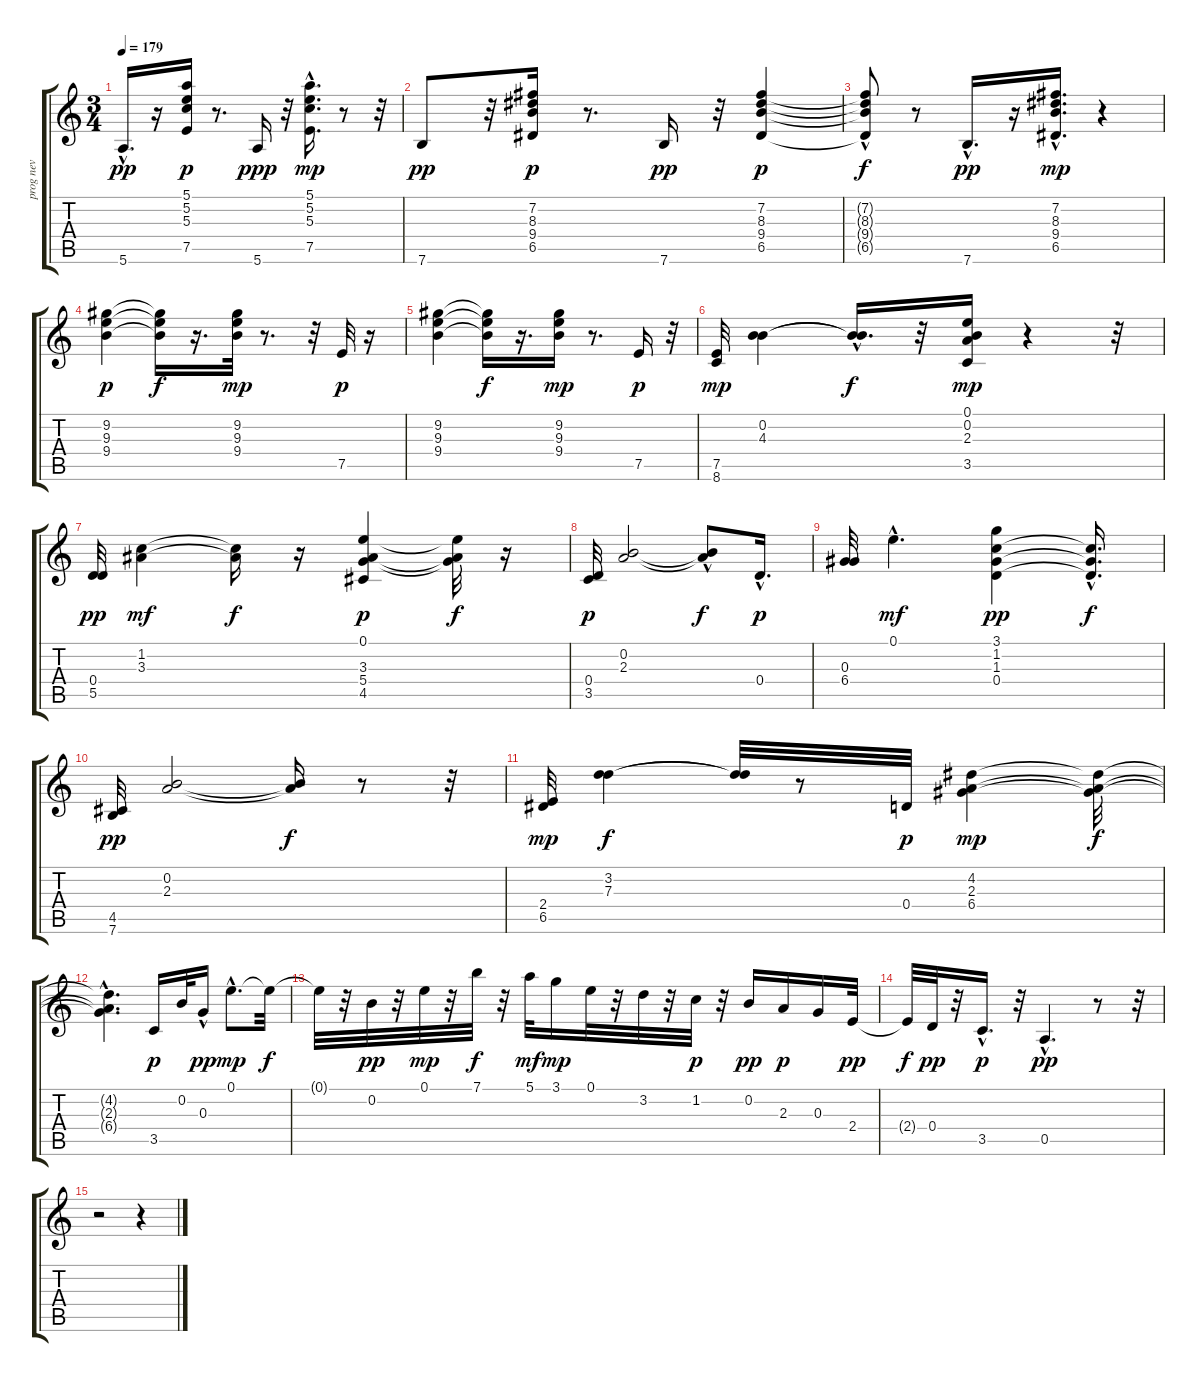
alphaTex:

\track ("prog nev" "prog nev") {instrument electricguitarjazz}
\staff {score tabs}
\tuning (E4 B3 G3 D3 A2 E2) {hide}
\ts (3 4)
\tempo 179
\clef g2
\ks c
5.6{hac}.16{d dy pp} r.16 (5.1 5.2 5.3 7.5).16{dy p} r.8{d} 5.6.16{dy ppp} r.32 (5.1 5.2{hac} 5.3{hac} 7.5).16{d dy mp} r.8 r.32 |
7.6.8{dy pp} r.32 (7.2 8.3 9.4 6.5).16{dy p} r.8{d} 7.6.16{dy pp} r.32 (7.2 8.3 9.4 6.5).4{dy p} |
(7.2{hac t} 8.3{hac t} 9.4{hac t} 6.5{t}).8{dy f} r.8 7.6{hac}.16{d dy pp} r.16 (7.2 8.3 9.4{hac} 6.5).16{d dy mp} r.4 |
(9.2 9.3 9.4).4{dy p} (9.2{t} 9.3{t} 9.4{t}).16{dy f} r.16{d} (9.2 9.3 9.4).32{dy mp} r.8{d} r.32 7.5.32{dy p} r.16 |
(9.2 9.3 9.4).4 (9.2{t} 9.3{t} 9.4{t}).16{dy f} r.16{d} (9.2 9.3 9.4).16{dy mp} r.8{d} 7.5.16{dy p} r.32 |
(7.5 8.6).32{dy mp balance 7} (0.2 4.3).4 (0.2{t} 4.3{hac t}).16{d dy f} r.32 (0.1 0.2 2.3 3.5).16{dy mp} r.4 r.32 |
(0.4 5.5).32{dy pp} (1.2 3.3).4{dy mf} (1.2{t} 3.3{t}).16{dy f} r.16 (0.1 3.3 5.4 4.5).4{dy p} (0.1{t} 3.3{t} 5.4{t}).32{dy f} r.16 |
(0.4 3.5).32{dy p} (0.2 2.3).2 (0.2{hac t} 2.3{t}).8{dy f} 0.4{hac}.16{d dy p} |
(0.3 6.4).32 0.1{hac}.4{d dy mf} (3.1 1.2 1.3 0.4).4{dy pp} (1.2{t} 1.3{t} 0.4{hac t}).16{d dy f} |
(4.5 7.6).32{dy pp} (0.2 2.3).2 (0.2{t} 2.3{t}).16{dy f} r.8 r.32 |
(2.4 6.5).32{dy mp} (3.2 7.3).4{dy f} (3.2{t} 7.3{t}).32 r.8 0.4.32{dy p} (4.2 2.3 6.4).4{dy mp} (4.2{t} 2.3{t} 6.4{t}).32{dy f} |
(4.2{hac t} 2.3{t} 6.4{hac t}).4{d} 3.5.16{dy p} 0.2.32 0.3{hac}.16{dy pp} 0.1{hac}.8{d dy mp} 0.1{t}.32{dy f} |
0.1{t}.32 r.32 0.2.32{dy pp} r.32 0.1.32{dy mp} r.32 7.1.32{dy f} r.32 5.1.32{dy mf} 3.1.16{dy mp} 0.1.32 r.32 3.2.32 r.32 1.2.32{dy p} r.32 0.2.16{dy pp} 2.3.16{dy p} 0.3.16 2.4.32{dy pp} |
2.4{t}.32{dy f} 0.4.32{dy pp} r.32 3.5{hac}.16{d dy p} r.32 0.5{hac}.4{d dy pp} r.8 r.32 |
r.2 r.4
